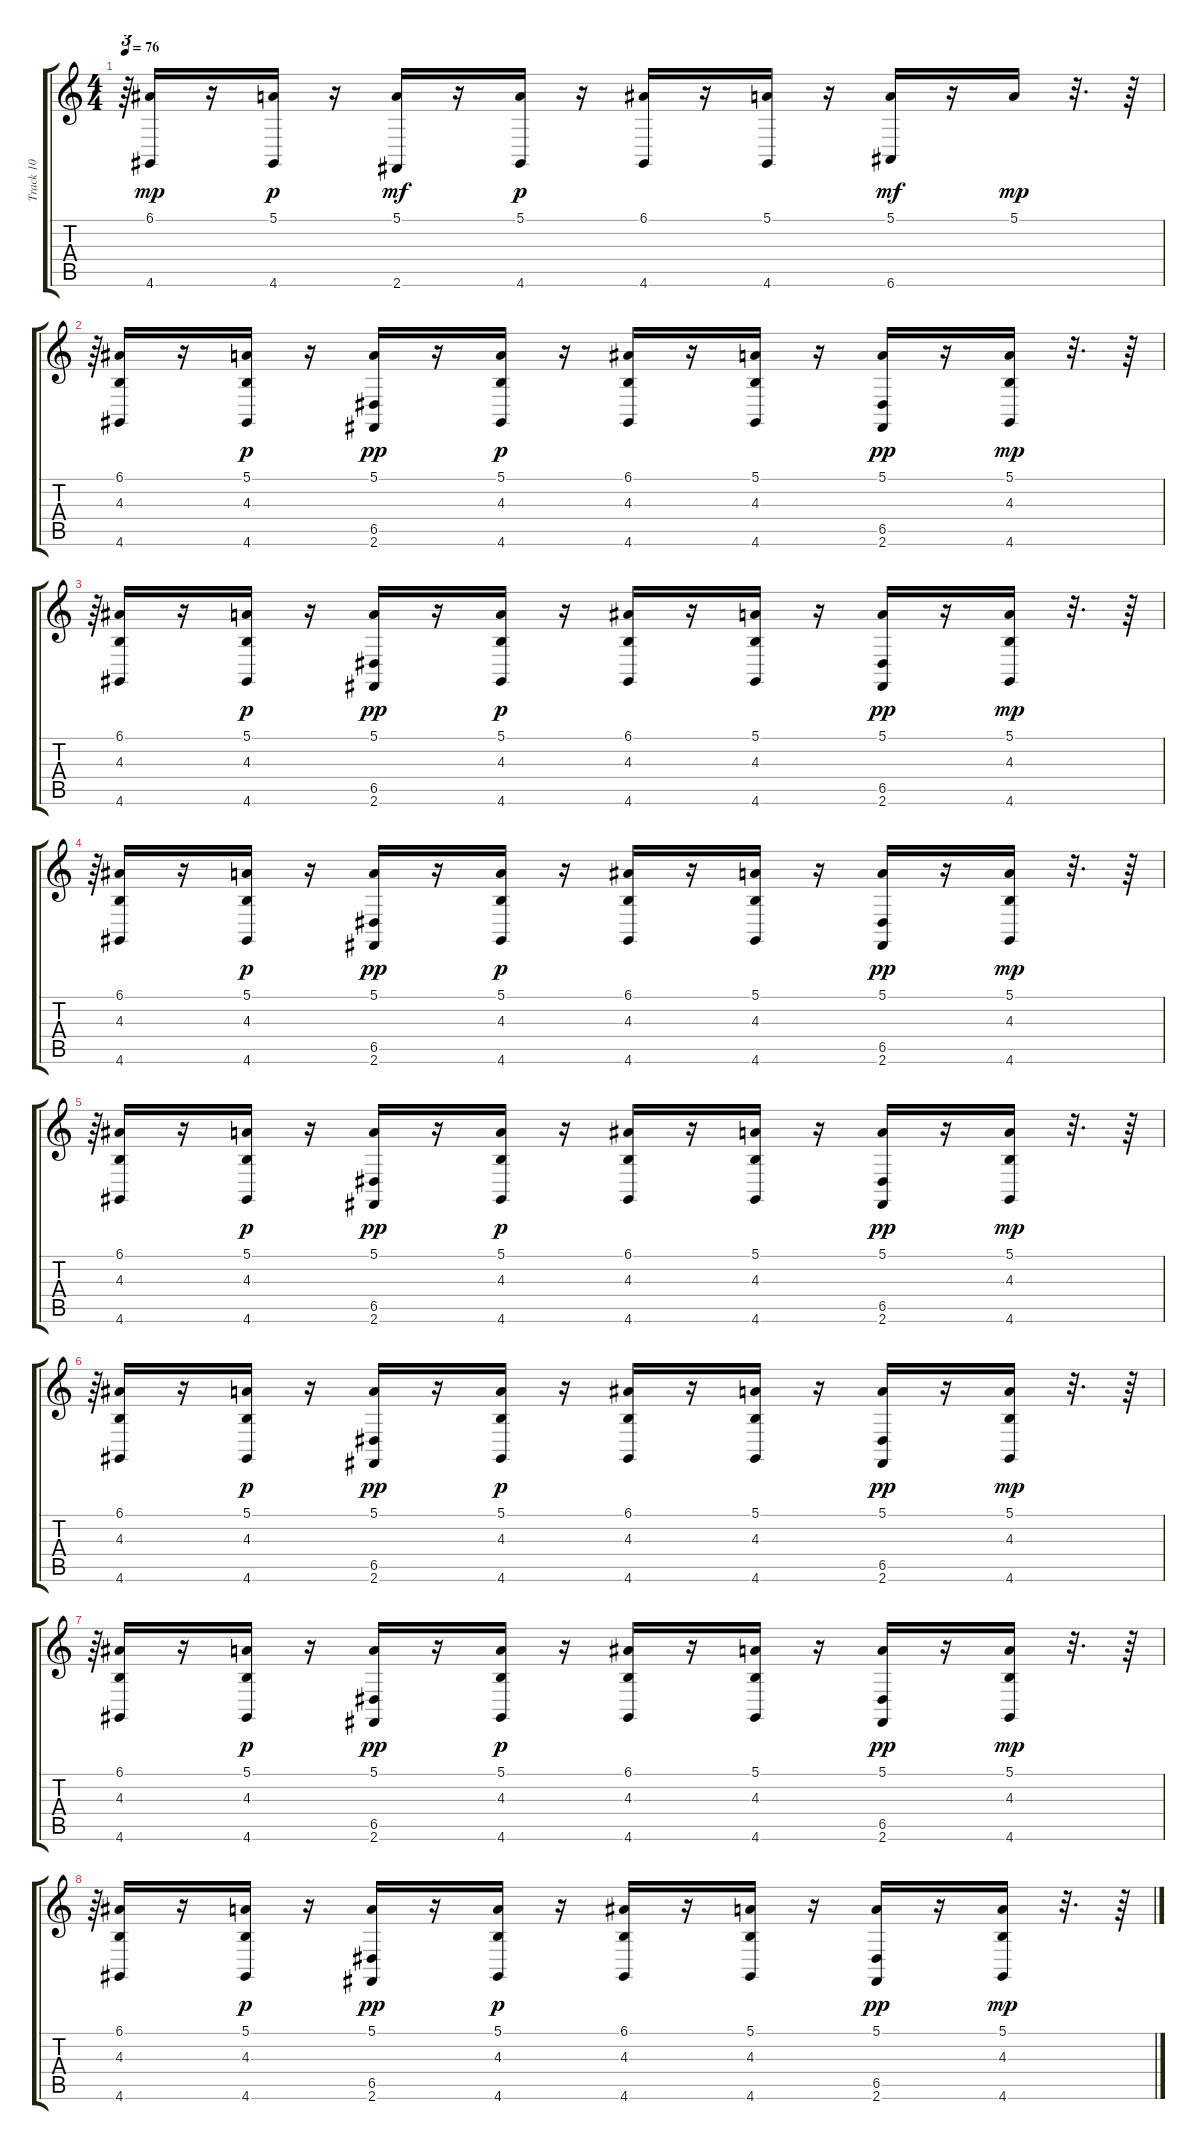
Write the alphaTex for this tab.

\track ("Track 10" "Track 10") {instrument celesta}
\staff {score tabs}
\tuning (E4 B3 G3 D3 A2 E2) {hide}
\ts (4 4)
\tempo 76
\clef g2
\ks c
r.64{tu (3 2) dy mp} (6.1 4.6).16 r.16 (5.1 4.6).16{dy p} r.16 (5.1 2.6).16{dy mf} r.16 (5.1 4.6).16{dy p} r.16 (6.1 4.6).16 r.16 (5.1 4.6).16 r.16 (5.1 6.6).16{dy mf} r.16 5.1.16{dy mp} r.32{d} r.64 |
r.64{tu (3 2)} (6.1 4.3 4.6).16 r.16 (5.1 4.3 4.6).16{dy p} r.16 (5.1 6.5 2.6).16{dy pp} r.16 (5.1 4.3 4.6).16{dy p} r.16 (6.1 4.3 4.6).16 r.16 (5.1 4.3 4.6).16 r.16 (5.1 6.5 2.6).16{dy pp} r.16 (5.1 4.3 4.6).16{dy mp} r.32{d} r.64 |
r.64{tu (3 2)} (6.1 4.3 4.6).16 r.16 (5.1 4.3 4.6).16{dy p} r.16 (5.1 6.5 2.6).16{dy pp} r.16 (5.1 4.3 4.6).16{dy p} r.16 (6.1 4.3 4.6).16 r.16 (5.1 4.3 4.6).16 r.16 (5.1 6.5 2.6).16{dy pp} r.16 (5.1 4.3 4.6).16{dy mp} r.32{d} r.64 |
r.64{tu (3 2)} (6.1 4.3 4.6).16 r.16 (5.1 4.3 4.6).16{dy p} r.16 (5.1 6.5 2.6).16{dy pp} r.16 (5.1 4.3 4.6).16{dy p} r.16 (6.1 4.3 4.6).16 r.16 (5.1 4.3 4.6).16 r.16 (5.1 6.5 2.6).16{dy pp} r.16 (5.1 4.3 4.6).16{dy mp} r.32{d} r.64 |
r.64{tu (3 2)} (6.1 4.3 4.6).16 r.16 (5.1 4.3 4.6).16{dy p} r.16 (5.1 6.5 2.6).16{dy pp} r.16 (5.1 4.3 4.6).16{dy p} r.16 (6.1 4.3 4.6).16 r.16 (5.1 4.3 4.6).16 r.16 (5.1 6.5 2.6).16{dy pp} r.16 (5.1 4.3 4.6).16{dy mp} r.32{d} r.64 |
r.64{tu (3 2)} (6.1 4.3 4.6).16 r.16 (5.1 4.3 4.6).16{dy p} r.16 (5.1 6.5 2.6).16{dy pp} r.16 (5.1 4.3 4.6).16{dy p} r.16 (6.1 4.3 4.6).16 r.16 (5.1 4.3 4.6).16 r.16 (5.1 6.5 2.6).16{dy pp} r.16 (5.1 4.3 4.6).16{dy mp} r.32{d} r.64 |
r.64{tu (3 2)} (6.1 4.3 4.6).16 r.16 (5.1 4.3 4.6).16{dy p} r.16 (5.1 6.5 2.6).16{dy pp} r.16 (5.1 4.3 4.6).16{dy p} r.16 (6.1 4.3 4.6).16 r.16 (5.1 4.3 4.6).16 r.16 (5.1 6.5 2.6).16{dy pp} r.16 (5.1 4.3 4.6).16{dy mp} r.32{d} r.64 |
r.64{tu (3 2)} (6.1 4.3 4.6).16 r.16 (5.1 4.3 4.6).16{dy p} r.16 (5.1 6.5 2.6).16{dy pp} r.16 (5.1 4.3 4.6).16{dy p} r.16 (6.1 4.3 4.6).16 r.16 (5.1 4.3 4.6).16 r.16 (5.1 6.5 2.6).16{dy pp} r.16 (5.1 4.3 4.6).16{dy mp} r.32{d} r.64
